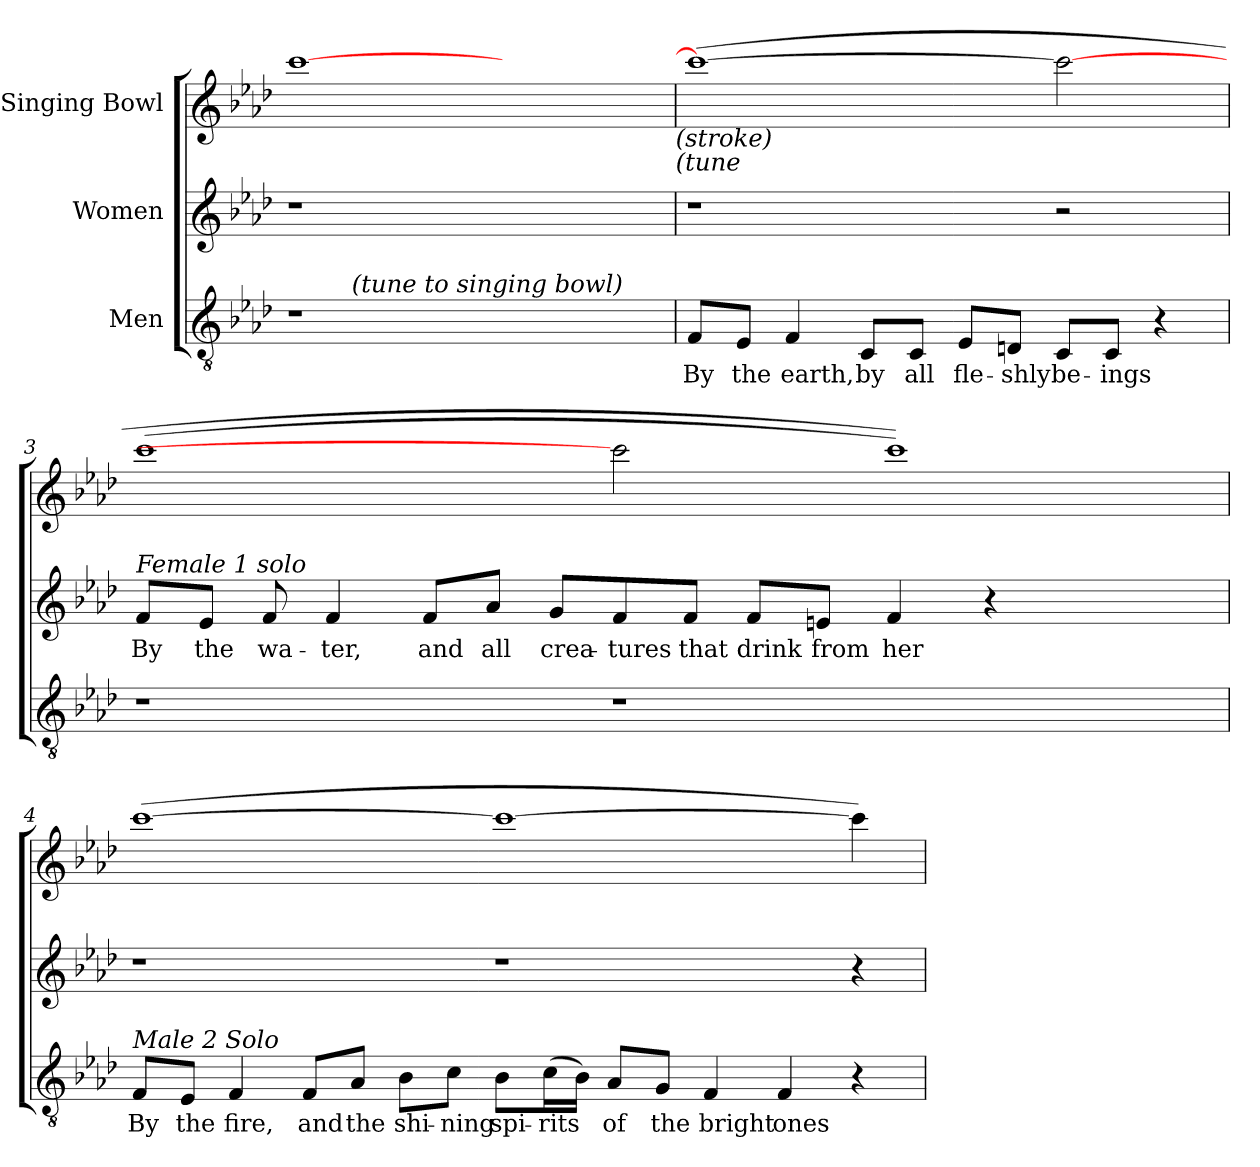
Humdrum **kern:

**kern	**text	**kern	**text	**kern
*part3	*part3	*part2	*part2	*part1
*staff3	*staff3	*staff2	*staff2	*staff1
*I"Men	*	*I"Women	*	*I"Singing Bowl
*clefGv2	*	*clefG2	*	*clefG2
*k[b-e-a-d-]	*	*k[b-e-a-d-]	*	*k[b-e-a-d-]
*A-:	*	*A-:	*	*A-:
=1	=1	=1	=1	=1
!LO:N:vis=1	!	!LO:N:vis=1	!	!
*^	*	*	*	*
1r	8.ryy	.	1r	.	[>1ccc
!	!LO:TX:a:i:t=(tune to singing bowl)	!	!	!	!
.	1ryy	.	.	.	.
2ryy	.	.	2ryy	.	2ryy
.	4ryy	.	.	.	.
.	16ryy	.	.	.	.
!	!	!	!	!	!LO:TX:b:i:t=(stroke)
!	!	!	!	!	!LO:TX:b:i:t=(tune
=2	=2	=2	=2	=2	=2
!LO:TX:a:i:t=Male 1 Solo	!	!	!	!	!
!	!	!LO:LY:b	!	!	!
*v	*v	*	*	*	*
8F/L	By	1r	.	(>1ccc_
!	!LO:LY:b	!	!	!
8E-/J	the	.	.	.
!	!LO:LY:b	!	!	!
4F/	earth,	.	.	.
!	!LO:LY:b	!	!	!
8C/L	by	.	.	.
!	!LO:LY:b	!	!	!
8C/J	all	.	.	.
!	!LO:LY:b	!	!	!
8E-/L	fle-	.	.	.
!	!LO:LY:b	!	!	!
8Dn/J	-shly	.	.	.
!	!LO:LY:b	!	!	!
8C/L	be-	2r	.	2ccc_
!	!LO:LY:b	!	!	!
8C/J	-ings	.	.	.
4r	.	.	.	.
!!LO:LB:g=z
=3	=3	=3	=3	=3
!	!	!LO:TX:a:i:t=Female 1 solo	!	!
!	!	!	!LO:LY:b	!
1r	.	8f/L	By	(<1ccc
!	!	!	!LO:LY:b	!
.	.	8e-</J	the	.
!	!	!	!LO:LY:b	!
.	.	8f/	wa-	.
!	!	!	!LO:LY:b	!
.	.	4f/	-ter,	.
!	!	!	!LO:LY:b	!
.	.	8f/L	and	.
!	!	!	!LO:LY:b	!
.	.	8a-/J	all	.
!	!	!	!LO:LY:b	!
.	.	8g/L	crea-	.
!	!	!	!LO:LY:b	!
1r	.	8f/	-tures	2ccc]
!	!	!	!LO:LY:b	!
.	.	8f/J	that	.
!	!	!	!LO:LY:b	!
.	.	8f/L	drink	.
!	!	!	!LO:LY:b	!
.	.	8en/J	from	.
!	!	!	!LO:LY:b	!
.	.	4f/	her	1ccc))
.	.	4r	.	.
2ryy	.	2ryy	.	.
!!LO:LB:g=z
=4	=4	=4	=4	=4
!LO:TX:a:i:t=Male 2 Solo	!	!	!	!
!	!LO:LY:b	!	!	!
8F/L	By	1r	.	(<[>1ccc
!	!LO:LY:b	!	!	!
8E-/J	the	.	.	.
!	!LO:LY:b	!	!	!
4F/	fire,	.	.	.
!	!LO:LY:b	!	!	!
8F/L	and	.	.	.
!	!LO:LY:b	!	!	!
8A-/J	the	.	.	.
!	!LO:LY:b	!	!	!
8B-\L	shi-	.	.	.
!	!LO:LY:b	!	!	!
8c\J	-ning	.	.	.
!	!LO:LY:b	!	!	!
8B-\L	spi-	1r	.	1ccc_
!	!LO:LY:b	!	!	!
(>16c\L	-rits	.	.	.
16B-\JJ)	.	.	.	.
!	!LO:LY:b	!	!	!
8A-/L	of	.	.	.
!	!LO:LY:b	!	!	!
8G/J	the	.	.	.
!	!LO:LY:b	!	!	!
4F/	bright	.	.	.
!	!LO:LY:b	!	!	!
4F/	ones	.	.	.
4r	.	4r	.	4ccc\])
=	=	=	=	=
*-	*-	*-	*-	*-
